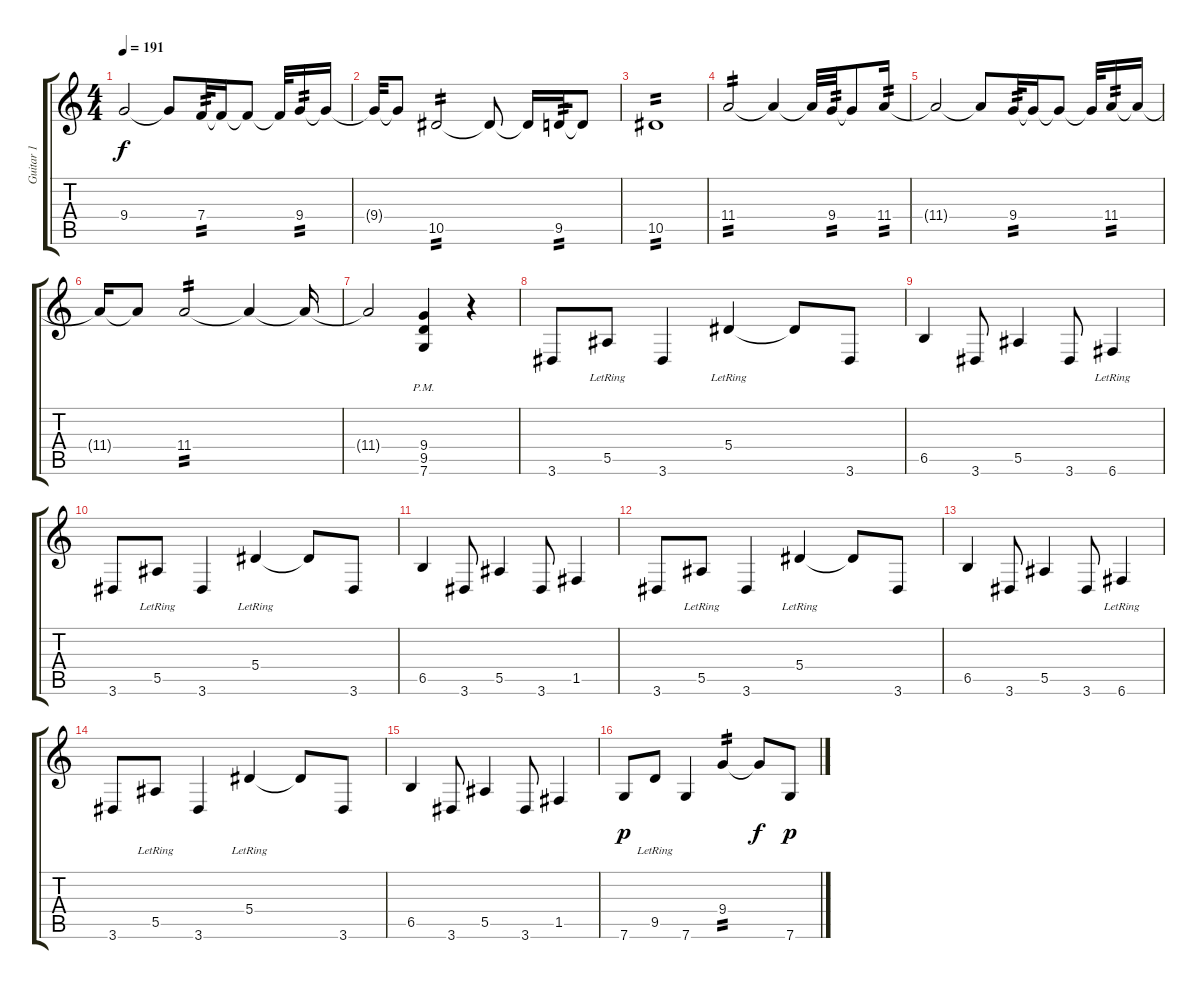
\track ("Guitar 1" "Guitar 1") {instrument distortionguitar}
\staff {score tabs}
\tuning (C4 G3 Eb3 Bb2 F2 C2) {hide}
\ts (4 4)
\tempo 191
\clef g2
\ks c
9.4{t}.2{dy f} 9.4{t}.8 7.4.32{tp 2} 7.4{t}.16 7.4{t}.8 7.4{t}.32 9.4.16{tp 2} 9.4{t}.16 |
9.4{t}.32 9.4{t}.8 10.5.2{tp 2} 10.5{t}.8 10.5{t}.16 9.5.32{tp 2} 9.5{t}.8 |
10.5.1{tp 2} |
11.4.2{tp 2} 11.4{t}.4 11.4{t}.32 9.4.32{tp 2} 9.4{t}.8 11.4.16{tp 2} |
11.4{t}.2 11.4{t}.8 9.4.32{tp 2} 9.4{t}.16 9.4{t}.8 9.4{t}.32 11.4.16{tp 2} 11.4{t}.16 |
11.4{t}.16 11.4{t}.8 11.4.2{tp 2} 11.4{t}.4 11.4{t}.16 |
11.4{t}.2 (9.4 9.5 7.6{pm}).4 r.4 |
3.6.8 5.5{lr}.8 3.6.4 5.4{lr}.4 5.4{t}.8 3.6.8 |
6.5.4 3.6.8 5.5.4 3.6.8 6.6{lr}.4 |
3.6.8 5.5{lr}.8 3.6.4 5.4{lr}.4 5.4{t}.8 3.6.8 |
6.5.4 3.6.8 5.5.4 3.6.8 1.5.4 |
3.6.8 5.5{lr}.8 3.6.4 5.4{lr}.4 5.4{t}.8 3.6.8 |
6.5.4 3.6.8 5.5.4 3.6.8 6.6{lr}.4 |
3.6.8 5.5{lr}.8 3.6.4 5.4{lr}.4 5.4{t}.8 3.6.8 |
6.5.4 3.6.8 5.5.4 3.6.8 1.5.4 |
7.6.8{dy p} 9.5{lr}.8 7.6.4 9.4.4{tp 2} 9.4{t}.8{dy f} 7.6.8{dy p}
